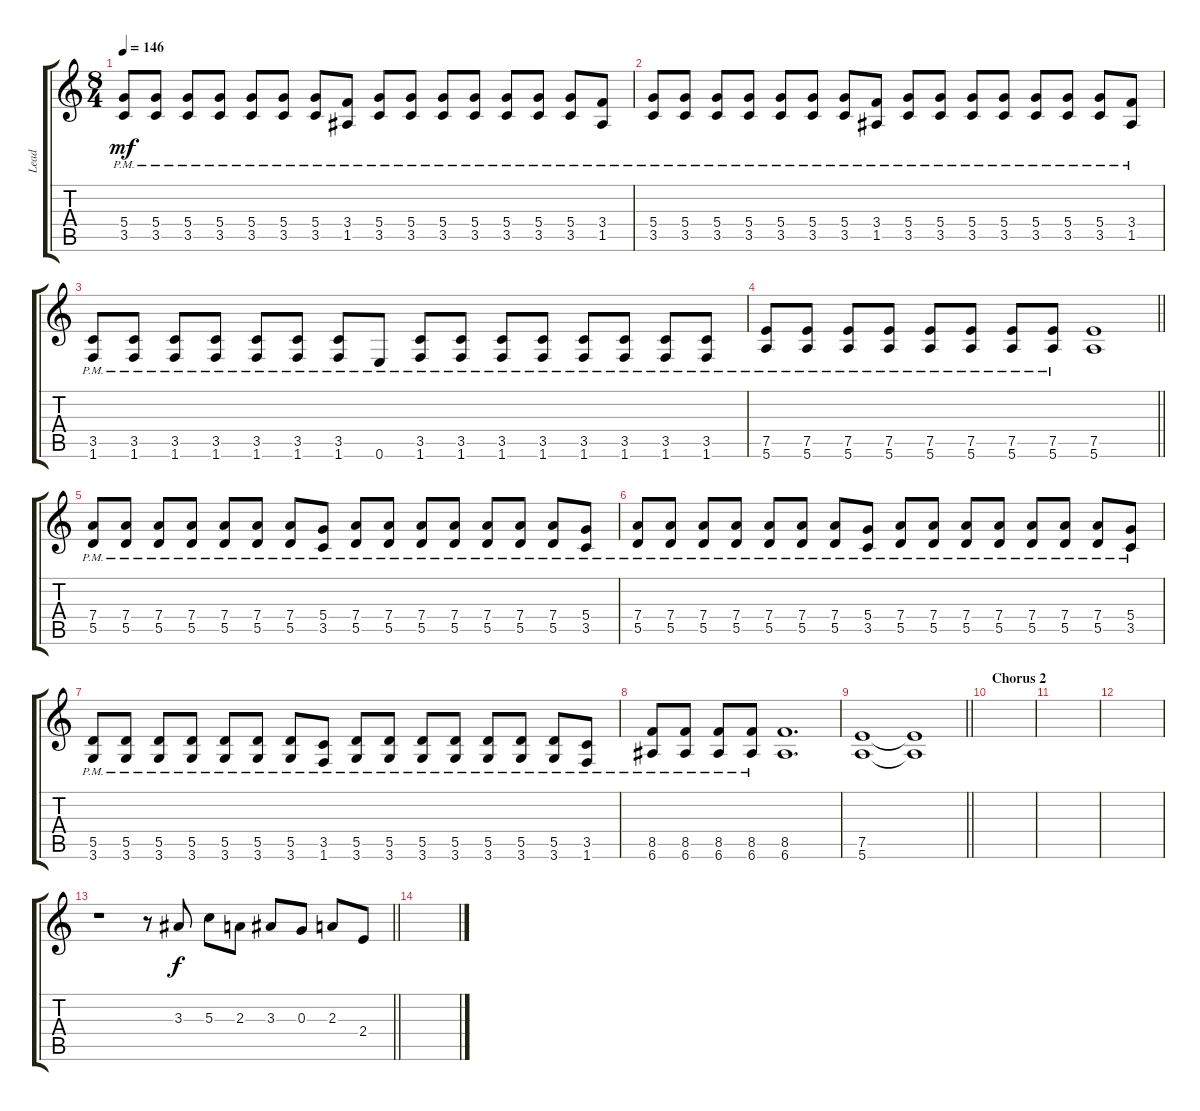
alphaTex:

\track ("Lead" "Lead") {instrument overdrivenguitar}
\staff {score tabs}
\tuning (E4 B3 G3 D3 A2 E2) {hide}
\ts (8 4)
\tempo 146
\clef g2
\ks c
(5.4{pm} 3.5{pm}).8{dy mf} (5.4{pm} 3.5{pm}).8 (5.4{pm} 3.5{pm}).8 (5.4{pm} 3.5{pm}).8 (5.4{pm} 3.5{pm}).8 (5.4{pm} 3.5{pm}).8 (5.4{pm} 3.5{pm}).8 (3.4{pm} 1.5{pm}).8 (5.4{pm} 3.5{pm}).8 (5.4{pm} 3.5{pm}).8 (5.4{pm} 3.5{pm}).8 (5.4{pm} 3.5{pm}).8 (5.4{pm} 3.5{pm}).8 (5.4{pm} 3.5{pm}).8 (5.4{pm} 3.5{pm}).8 (3.4{pm} 1.5{pm}).8 |
(5.4{pm} 3.5{pm}).8 (5.4{pm} 3.5{pm}).8 (5.4{pm} 3.5{pm}).8 (5.4{pm} 3.5{pm}).8 (5.4{pm} 3.5{pm}).8 (5.4{pm} 3.5{pm}).8 (5.4{pm} 3.5{pm}).8 (3.4{pm} 1.5{pm}).8 (5.4{pm} 3.5{pm}).8 (5.4{pm} 3.5{pm}).8 (5.4{pm} 3.5{pm}).8 (5.4{pm} 3.5{pm}).8 (5.4{pm} 3.5{pm}).8 (5.4{pm} 3.5{pm}).8 (5.4{pm} 3.5{pm}).8 (3.4{pm} 1.5{pm}).8 |
(3.5{pm} 1.6{pm}).8 (3.5{pm} 1.6{pm}).8 (3.5{pm} 1.6{pm}).8 (3.5{pm} 1.6{pm}).8 (3.5{pm} 1.6{pm}).8 (3.5{pm} 1.6{pm}).8 (3.5{pm} 1.6{pm}).8 0.6{pm}.8 (3.5{pm} 1.6{pm}).8 (3.5{pm} 1.6{pm}).8 (3.5{pm} 1.6{pm}).8 (3.5{pm} 1.6{pm}).8 (3.5{pm} 1.6{pm}).8 (3.5{pm} 1.6{pm}).8 (3.5{pm} 1.6{pm}).8 (3.5{pm} 1.6{pm}).8 |
\barLineRight lightlight
(7.5{pm} 5.6{pm}).8 (7.5{pm} 5.6{pm}).8 (7.5{pm} 5.6{pm}).8 (7.5{pm} 5.6{pm}).8 (7.5{pm} 5.6{pm}).8 (7.5{pm} 5.6{pm}).8 (7.5{pm} 5.6{pm}).8 (7.5{pm} 5.6{pm}).8 (7.5 5.6).1 |
\section ("" "")
(7.4{pm} 5.5{pm}).8 (7.4{pm} 5.5{pm}).8 (7.4{pm} 5.5{pm}).8 (7.4{pm} 5.5{pm}).8 (7.4{pm} 5.5{pm}).8 (7.4{pm} 5.5{pm}).8 (7.4{pm} 5.5{pm}).8 (5.4{pm} 3.5{pm}).8 (7.4{pm} 5.5{pm}).8 (7.4{pm} 5.5{pm}).8 (7.4{pm} 5.5{pm}).8 (7.4{pm} 5.5{pm}).8 (7.4{pm} 5.5{pm}).8 (7.4{pm} 5.5{pm}).8 (7.4{pm} 5.5{pm}).8 (5.4{pm} 3.5{pm}).8 |
(7.4{pm} 5.5{pm}).8 (7.4{pm} 5.5{pm}).8 (7.4{pm} 5.5{pm}).8 (7.4{pm} 5.5{pm}).8 (7.4{pm} 5.5{pm}).8 (7.4{pm} 5.5{pm}).8 (7.4{pm} 5.5{pm}).8 (5.4{pm} 3.5{pm}).8 (7.4{pm} 5.5{pm}).8 (7.4{pm} 5.5{pm}).8 (7.4{pm} 5.5{pm}).8 (7.4{pm} 5.5{pm}).8 (7.4{pm} 5.5{pm}).8 (7.4{pm} 5.5{pm}).8 (7.4{pm} 5.5{pm}).8 (5.4{pm} 3.5{pm}).8 |
(5.5{pm} 3.6{pm}).8 (5.5{pm} 3.6{pm}).8 (5.5{pm} 3.6{pm}).8 (5.5{pm} 3.6{pm}).8 (5.5{pm} 3.6{pm}).8 (5.5{pm} 3.6{pm}).8 (5.5{pm} 3.6{pm}).8 (3.5{pm} 1.6{pm}).8 (5.5{pm} 3.6{pm}).8 (5.5{pm} 3.6{pm}).8 (5.5{pm} 3.6{pm}).8 (5.5{pm} 3.6{pm}).8 (5.5{pm} 3.6{pm}).8 (5.5{pm} 3.6{pm}).8 (5.5{pm} 3.6{pm}).8 (3.5{pm} 1.6{pm}).8 |
(8.5{pm} 6.6{pm}).8 (8.5{pm} 6.6{pm}).8 (8.5{pm} 6.6{pm}).8 (8.5{pm} 6.6{pm}).8 (8.5 6.6).1{d} |
\barLineRight lightlight
(7.5 5.6).1 (7.5{t} 5.6{t}).1 |
\section ("" "Chorus 2")
|
|
|
\barLineRight lightlight
r.1{volume 10 instrument distortionguitar} r.8 3.3.8{dy f} 5.3.8 2.3.8 3.3.8 0.3.8 2.3.8 2.4.8 |
\section ("" "")
